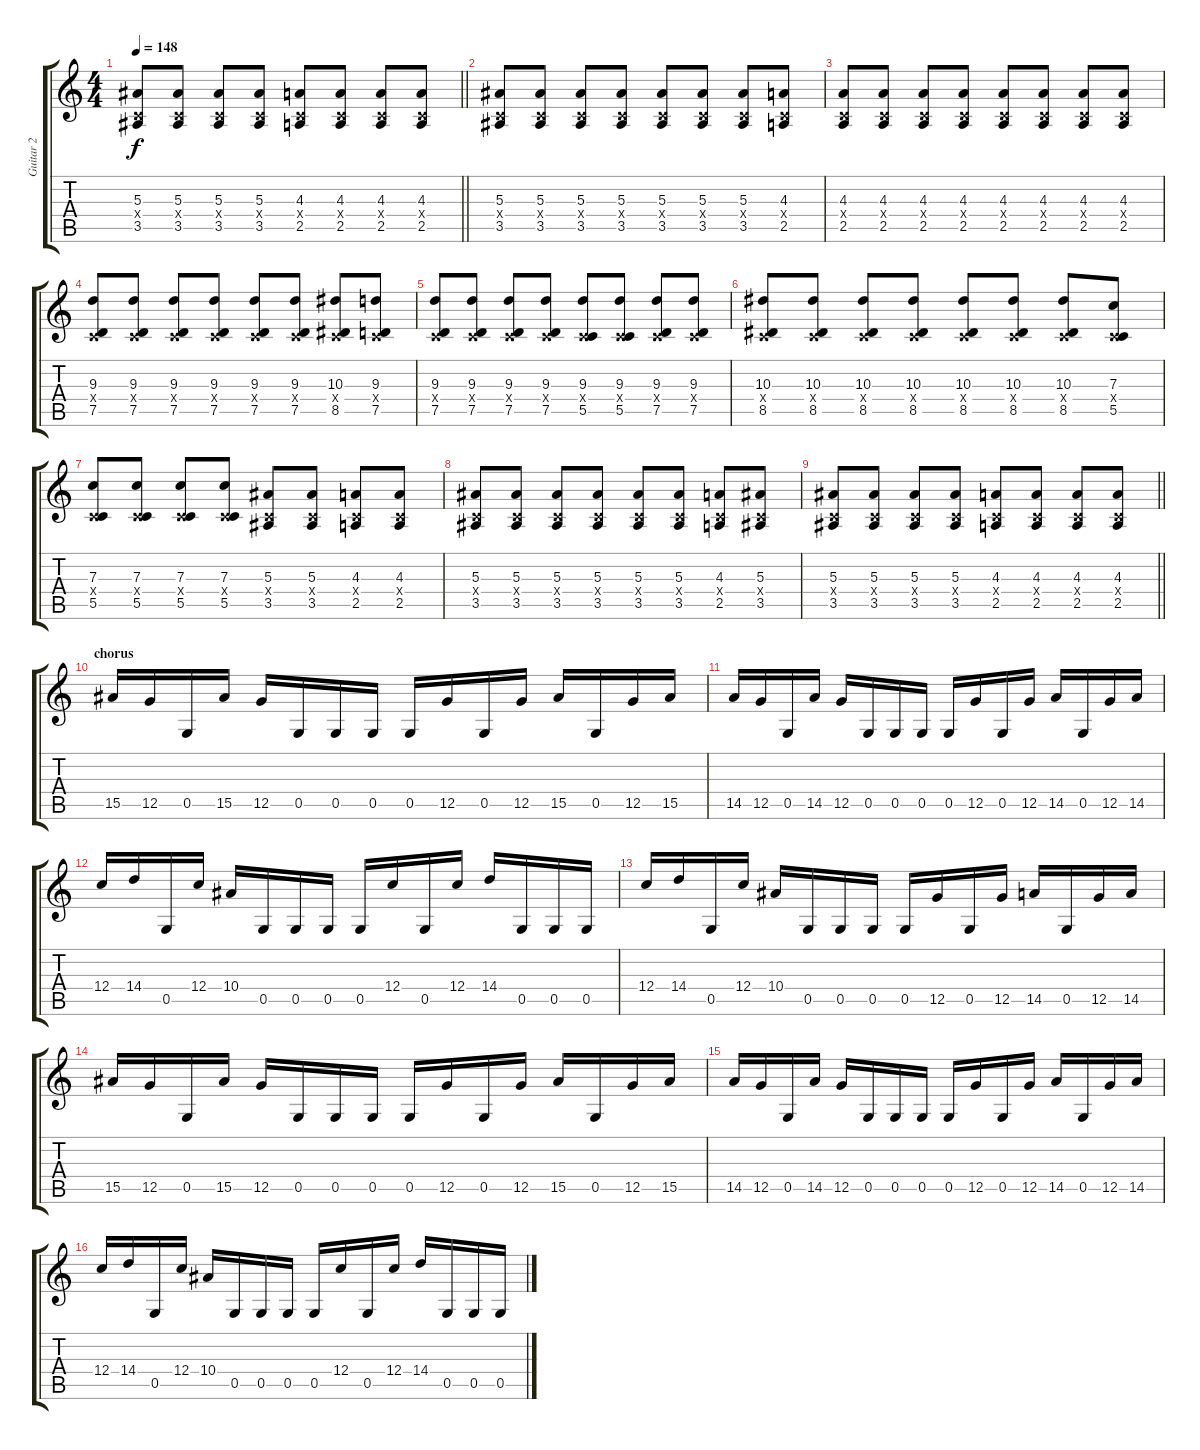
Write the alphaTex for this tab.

\track ("Guitar 2" "Guitar 2") {instrument distortionguitar}
\staff {score tabs}
\tuning (D4 A3 F3 C3 G2 C2) {hide}
\ts (4 4)
\tempo 148
\clef g2
\barLineRight lightlight
\ks c
(5.3 0.4{x} 3.5).8{dy f} (5.3 0.4{x} 3.5).8 (5.3 0.4{x} 3.5).8 (5.3 0.4{x} 3.5).8 (4.3 0.4{x} 2.5).8 (4.3 0.4{x} 2.5).8 (4.3 0.4{x} 2.5).8 (4.3 0.4{x} 2.5).8 |
(5.3 0.4{x} 3.5).8 (5.3 0.4{x} 3.5).8 (5.3 0.4{x} 3.5).8 (5.3 0.4{x} 3.5).8 (5.3 0.4{x} 3.5).8 (5.3 0.4{x} 3.5).8 (5.3 0.4{x} 3.5).8 (4.3 0.4{x} 2.5).8 |
(4.3 0.4{x} 2.5).8 (4.3 0.4{x} 2.5).8 (4.3 0.4{x} 2.5).8 (4.3 0.4{x} 2.5).8 (4.3 0.4{x} 2.5).8 (4.3 0.4{x} 2.5).8 (4.3 0.4{x} 2.5).8 (4.3 0.4{x} 2.5).8 |
(9.3 0.4{x} 7.5).8 (9.3 0.4{x} 7.5).8 (9.3 0.4{x} 7.5).8 (9.3 0.4{x} 7.5).8 (9.3 0.4{x} 7.5).8 (9.3 0.4{x} 7.5).8 (10.3 0.4{x} 8.5).8 (9.3 0.4{x} 7.5).8 |
(9.3 0.4{x} 7.5).8 (9.3 0.4{x} 7.5).8 (9.3 0.4{x} 7.5).8 (9.3 0.4{x} 7.5).8 (9.3 0.4{x} 5.5).8 (9.3 0.4{x} 5.5).8 (9.3 0.4{x} 7.5).8 (9.3 0.4{x} 7.5).8 |
(10.3 0.4{x} 8.5).8 (10.3 0.4{x} 8.5).8 (10.3 0.4{x} 8.5).8 (10.3 0.4{x} 8.5).8 (10.3 0.4{x} 8.5).8 (10.3 0.4{x} 8.5).8 (10.3 0.4{x} 8.5).8 (7.3 0.4{x} 5.5).8 |
(7.3 0.4{x} 5.5).8 (7.3 0.4{x} 5.5).8 (7.3 0.4{x} 5.5).8 (7.3 0.4{x} 5.5).8 (5.3 0.4{x} 3.5).8 (5.3 0.4{x} 3.5).8 (4.3 0.4{x} 2.5).8 (4.3 0.4{x} 2.5).8 |
(5.3 0.4{x} 3.5).8 (5.3 0.4{x} 3.5).8 (5.3 0.4{x} 3.5).8 (5.3 0.4{x} 3.5).8 (5.3 0.4{x} 3.5).8 (5.3 0.4{x} 3.5).8 (4.3 0.4{x} 2.5).8 (5.3 0.4{x} 3.5).8 |
\barLineRight lightlight
(5.3 0.4{x} 3.5).8 (5.3 0.4{x} 3.5).8 (5.3 0.4{x} 3.5).8 (5.3 0.4{x} 3.5).8 (4.3 0.4{x} 2.5).8 (4.3 0.4{x} 2.5).8 (4.3 0.4{x} 2.5).8 (4.3 0.4{x} 2.5).8 |
\section ("" "chorus")
15.5.16{balance 8} 12.5.16 0.5.16 15.5.16 12.5.16 0.5.16 0.5.16 0.5.16 0.5.16 12.5.16 0.5.16 12.5.16 15.5.16 0.5.16 12.5.16 15.5.16 |
14.5.16 12.5.16 0.5.16 14.5.16 12.5.16 0.5.16 0.5.16 0.5.16 0.5.16 12.5.16 0.5.16 12.5.16 14.5.16 0.5.16 12.5.16 14.5.16 |
12.4.16 14.4.16 0.5.16 12.4.16 10.4.16 0.5.16 0.5.16 0.5.16 0.5.16 12.4.16 0.5.16 12.4.16 14.4.16 0.5.16 0.5.16 0.5.16 |
12.4.16 14.4.16 0.5.16 12.4.16 10.4.16 0.5.16 0.5.16 0.5.16 0.5.16 12.5.16 0.5.16 12.5.16 14.5.16 0.5.16 12.5.16 14.5.16 |
15.5.16 12.5.16 0.5.16 15.5.16 12.5.16 0.5.16 0.5.16 0.5.16 0.5.16 12.5.16 0.5.16 12.5.16 15.5.16 0.5.16 12.5.16 15.5.16 |
14.5.16 12.5.16 0.5.16 14.5.16 12.5.16 0.5.16 0.5.16 0.5.16 0.5.16 12.5.16 0.5.16 12.5.16 14.5.16 0.5.16 12.5.16 14.5.16 |
12.4.16 14.4.16 0.5.16 12.4.16 10.4.16 0.5.16 0.5.16 0.5.16 0.5.16 12.4.16 0.5.16 12.4.16 14.4.16 0.5.16 0.5.16 0.5.16
